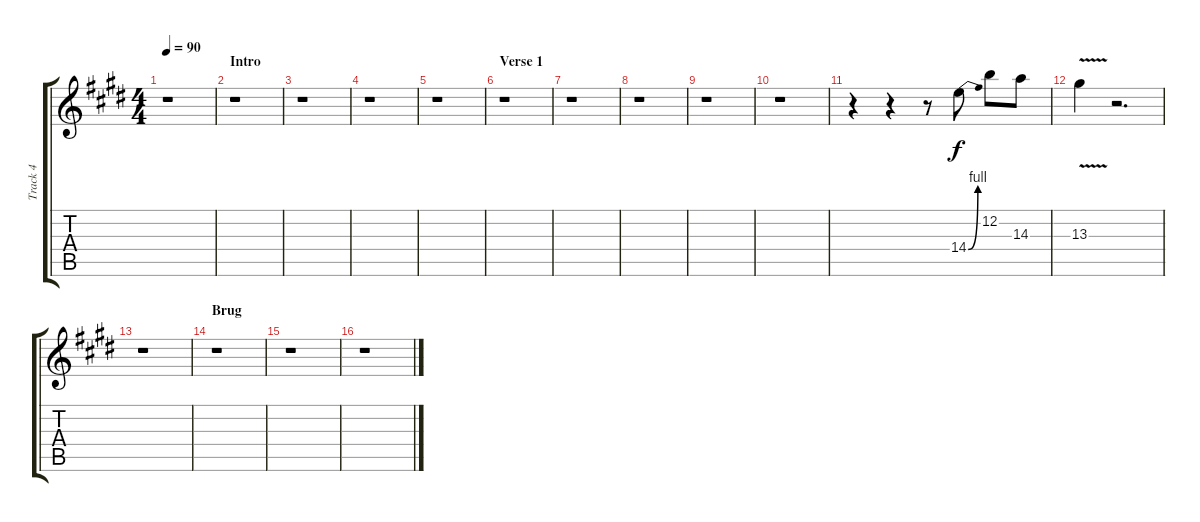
\track ("Track 4" "Track 4") {instrument distortionguitar}
\staff {score tabs}
\tuning (E4 B3 G3 D3 A2 E2) {hide}
\ts (4 4)
\tempo 90
\clef g2
\ks e
r.1{dy f instrument distortionguitar} |
\section ("" "Intro")
r.1 |
r.1 |
r.1 |
r.1 |
\section ("" "Verse 1")
r.1 |
r.1 |
r.1 |
r.1 |
r.1 |
r.4 r.4 r.8 14.4{be (bend 0 0 60 4)}.8 12.2.8 14.3.8 |
13.3{v}.4 r.2{d} |
r.1 |
\section ("" "Brug")
r.1 |
r.1 |
r.1
